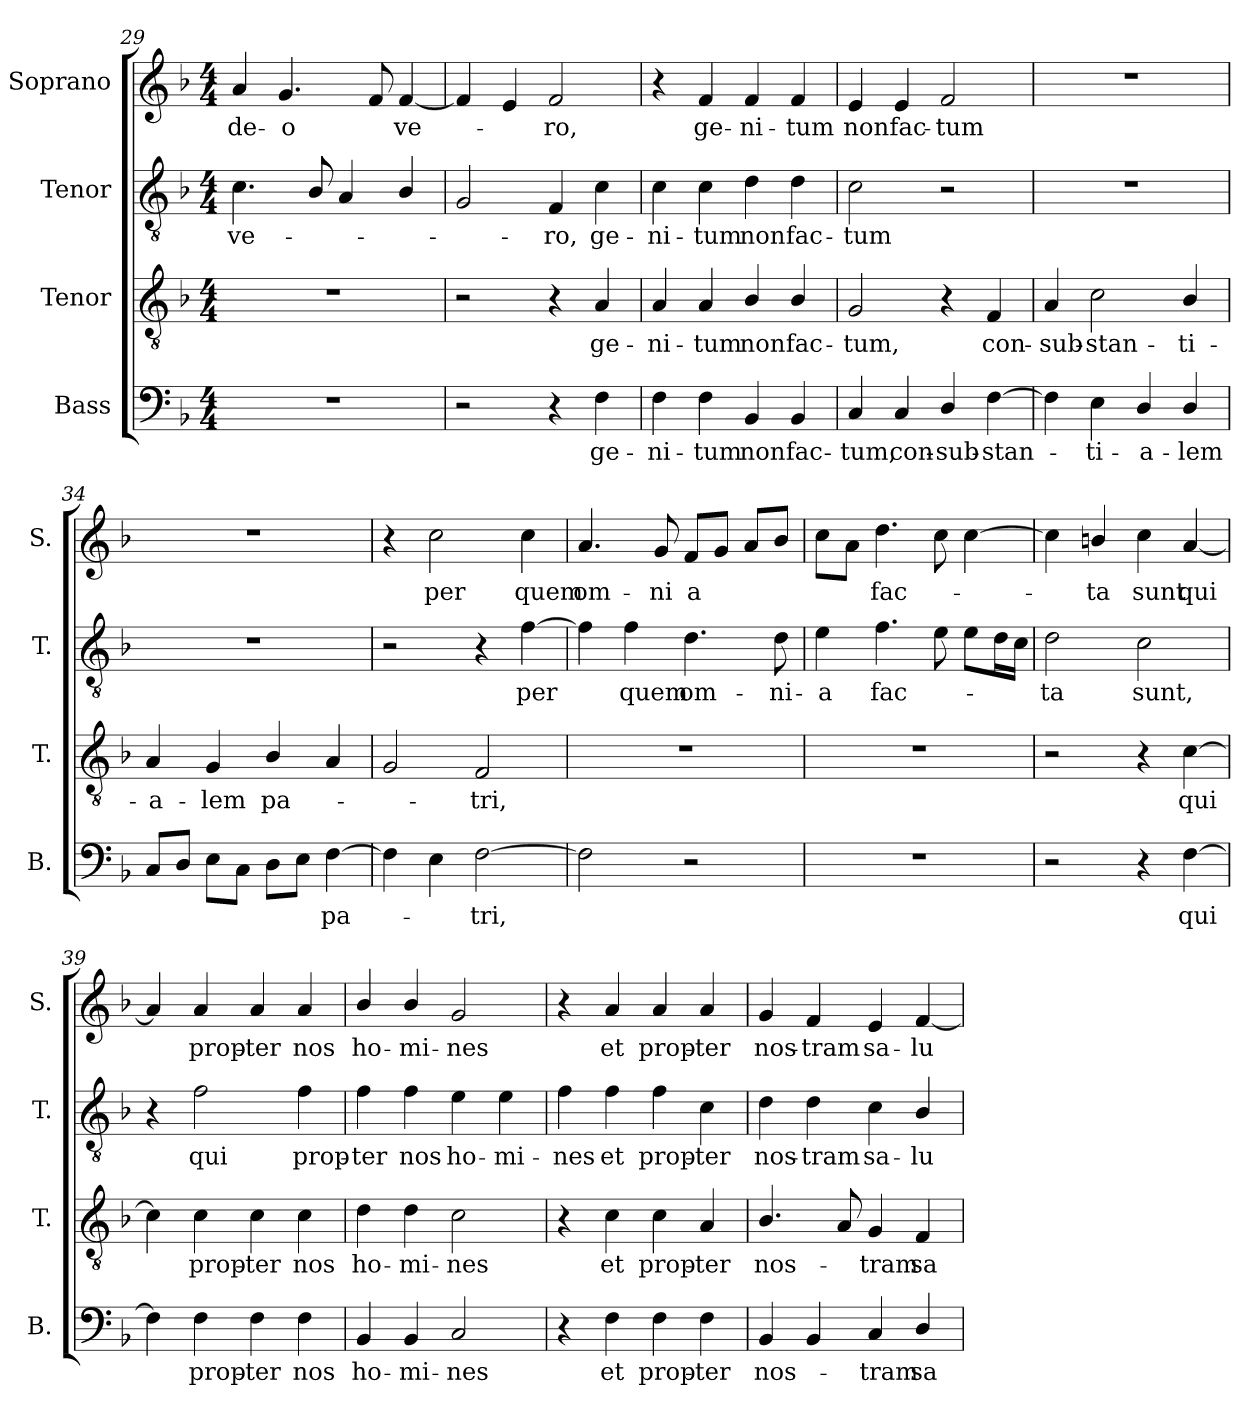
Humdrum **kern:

**kern	**text	**kern	**text	**kern	**text	**kern	**text
*part4	*part4	*part3	*part3	*part2	*part2	*part1	*part1
*staff4	*staff4	*staff3	*staff3	*staff2	*staff2	*staff1	*staff1
*I"Bass	*	*I"Tenor	*	*I"Tenor	*	*I"Soprano	*
*I'B.	*	*I'T.	*	*I'T.	*	*I'S.	*
*clefF4	*	*clefGv2	*	*clefGv2	*	*clefG2	*
*	*	*ITrd7c12	*	*ITrd7c12	*	*	*
*k[b-]	*	*k[b-]	*	*k[b-]	*	*k[b-]	*
*F:	*	*F:	*	*F:	*	*F:	*
*M4/4	*	*M4/4	*	*M4/4	*	*M4/4	*
=29	=29	=29	=29	=29	=29	=29	=29
!	!	!	!	!	!LO:LY:b	!	!LO:LY:b
1r	.	1r	.	4.C\	ve-	4a/	de-
!	!	!	!	!	!	!	!LO:LY:b
.	.	.	.	.	.	4.g/	-o
.	.	.	.	8BB-/	.	.	.
.	.	.	.	4AA/	.	.	.
.	.	.	.	.	.	8f/	.
!	!	!	!	!	!	!	!LO:LY:b
.	.	.	.	4BB-/	.	[4f/	ve-
=30	=30	=30	=30	=30	=30	=30	=30
2r	.	2r	.	2GG/	.	4f/]	.
.	.	.	.	.	.	4e/	.
!	!	!	!	!	!LO:LY:b	!	!LO:LY:b
4r	.	4r	.	4FF/	-ro,	2f/	-ro,
!	!LO:LY:b	!	!LO:LY:b	!	!LO:LY:b	!	!
4F\	ge-	4AA/	ge-	4C\	ge-	.	.
=31	=31	=31	=31	=31	=31	=31	=31
!	!LO:LY:b	!	!LO:LY:b	!	!LO:LY:b	!	!
4F\	-ni-	4AA/	-ni-	4C\	-ni-	4r	.
!	!LO:LY:b	!	!LO:LY:b	!	!LO:LY:b	!	!LO:LY:b
4F\	-tum	4AA/	-tum	4C\	-tum	4f/	ge-
!	!LO:LY:b	!	!LO:LY:b	!	!LO:LY:b	!	!LO:LY:b
4BB-/	non	4BB-/	non	4D\	non	4f/	-ni-
!	!LO:LY:b	!	!LO:LY:b	!	!LO:LY:b	!	!LO:LY:b
4BB-/	fac-	4BB-/	fac-	4D\	fac-	4f/	-tum
=32	=32	=32	=32	=32	=32	=32	=32
!	!LO:LY:b	!	!LO:LY:b	!	!LO:LY:b	!	!LO:LY:b
4C/	-tum,	2GG/	-tum,	2C\	-tum	4e/	non
!	!LO:LY:b	!	!	!	!	!	!LO:LY:b
4C/	con-	.	.	.	.	4e/	fac-
!	!LO:LY:b	!	!	!	!	!	!LO:LY:b
4D/	-sub-	4r	.	2r	.	2f/	-tum
!	!LO:LY:b	!	!LO:LY:b	!	!	!	!
[4F\	-stan-	4FF/	con-	.	.	.	.
=33	=33	=33	=33	=33	=33	=33	=33
!	!	!	!LO:LY:b	!	!	!	!
4F\]	.	4AA/	-sub-	1r	.	1r	.
!	!LO:LY:b	!	!LO:LY:b	!	!	!	!
4E\	-ti-	2C\	-stan-	.	.	.	.
!	!LO:LY:b	!	!	!	!	!	!
4D/	-a-	.	.	.	.	.	.
!	!LO:LY:b	!	!LO:LY:b	!	!	!	!
4D/	-lem	4BB-/	-ti-	.	.	.	.
=34	=34	=34	=34	=34	=34	=34	=34
!	!	!	!LO:LY:b	!	!	!	!
8C/L	.	4AA/	-a-	1r	.	1r	.
8D/J	.	.	.	.	.	.	.
!	!	!	!LO:LY:b	!	!	!	!
8E\L	.	4GG/	-lem	.	.	.	.
8C\J	.	.	.	.	.	.	.
!	!	!	!LO:LY:b	!	!	!	!
8D\L	.	4BB-/	pa-	.	.	.	.
8E\J	.	.	.	.	.	.	.
!	!LO:LY:b	!	!	!	!	!	!
[4F\	pa-	4AA/	.	.	.	.	.
=35	=35	=35	=35	=35	=35	=35	=35
4F\]	.	2GG/	.	2r	.	4r	.
!	!	!	!	!	!	!	!LO:LY:b
4E\	.	.	.	.	.	2cc\	per
!	!LO:LY:b	!	!LO:LY:b	!	!	!	!
[2F\	-tri,	2FF/	-tri,	4r	.	.	.
!	!	!	!	!	!LO:LY:b	!	!LO:LY:b
.	.	.	.	[4F\	per	4cc\	quem
=36	=36	=36	=36	=36	=36	=36	=36
!	!	!	!	!	!	!	!LO:LY:b
2F\]	.	1r	.	4F\]	.	4.a/	om-
!	!	!	!	!	!LO:LY:b	!	!
.	.	.	.	4F\	quem	.	.
!	!	!	!	!	!	!	!LO:LY:b
.	.	.	.	.	.	8g/	-ni
!	!	!	!	!	!LO:LY:b	!	!LO:LY:b
2r	.	.	.	4.D\	om-	8f/L	a
.	.	.	.	.	.	8g/J	.
.	.	.	.	.	.	8a/L	.
!	!	!	!	!	!LO:LY:b	!	!
.	.	.	.	8D\	-ni-	8b-/J	.
=37	=37	=37	=37	=37	=37	=37	=37
!	!	!	!	!	!LO:LY:b	!	!
1r	.	1r	.	4E\	-a	8cc\L	.
.	.	.	.	.	.	8a\J	.
!	!	!	!	!	!LO:LY:b	!	!LO:LY:b
.	.	.	.	4.F\	fac-	4.dd\	fac-
.	.	.	.	8E\	.	8cc\	.
.	.	.	.	8E\L	.	[4cc\	.
.	.	.	.	16D\L	.	.	.
.	.	.	.	16C\JJ	.	.	.
=38	=38	=38	=38	=38	=38	=38	=38
!	!	!	!	!	!LO:LY:b	!	!
2r	.	2r	.	2D\	-ta	4cc\]	.
!	!	!	!	!	!	!	!LO:LY:b
.	.	.	.	.	.	4bn/	-ta
!	!	!	!	!	!LO:LY:b	!	!LO:LY:b
4r	.	4r	.	2C\	sunt,	4cc\	sunt
!	!LO:LY:b	!	!LO:LY:b	!	!	!	!LO:LY:b
[4F\	qui	[4C\	qui	.	.	[4a/	qui
=39	=39	=39	=39	=39	=39	=39	=39
4F\]	.	4C\]	.	4r	.	4a/]	.
!	!LO:LY:b	!	!LO:LY:b	!	!LO:LY:b	!	!LO:LY:b
4F\	prop-	4C\	prop-	2F\	qui	4a/	prop-
!	!LO:LY:b	!	!LO:LY:b	!	!	!	!LO:LY:b
4F\	-ter	4C\	-ter	.	.	4a/	-ter
!	!LO:LY:b	!	!LO:LY:b	!	!LO:LY:b	!	!LO:LY:b
4F\	nos	4C\	nos	4F\	prop-	4a/	nos
=40	=40	=40	=40	=40	=40	=40	=40
!	!LO:LY:b	!	!LO:LY:b	!	!LO:LY:b	!	!LO:LY:b
4BB-/	ho-	4D\	ho-	4F\	-ter	4b-/	ho-
!	!LO:LY:b	!	!LO:LY:b	!	!LO:LY:b	!	!LO:LY:b
4BB-/	-mi-	4D\	-mi-	4F\	nos	4b-/	-mi-
!	!LO:LY:b	!	!LO:LY:b	!	!LO:LY:b	!	!LO:LY:b
2C/	-nes	2C\	-nes	4E\	ho-	2g/	-nes
!	!	!	!	!	!LO:LY:b	!	!
.	.	.	.	4E\	-mi-	.	.
=41	=41	=41	=41	=41	=41	=41	=41
!	!	!	!	!	!LO:LY:b	!	!
4r	.	4r	.	4F\	-nes	4r	.
!	!LO:LY:b	!	!LO:LY:b	!	!LO:LY:b	!	!LO:LY:b
4F\	et	4C\	et	4F\	et	4a/	et
!	!LO:LY:b	!	!LO:LY:b	!	!LO:LY:b	!	!LO:LY:b
4F\	prop-	4C\	prop-	4F\	prop-	4a/	prop-
!	!LO:LY:b	!	!LO:LY:b	!	!LO:LY:b	!	!LO:LY:b
4F\	-ter	4AA/	-ter	4C\	-ter	4a/	-ter
=42	=42	=42	=42	=42	=42	=42	=42
!	!LO:LY:b	!	!LO:LY:b	!	!LO:LY:b	!	!LO:LY:b
4BB-/	nos-	4.BB-/	nos-	4D\	nos-	4g/	nos-
!	!	!	!	!	!LO:LY:b	!	!LO:LY:b
4BB-/	.	.	.	4D\	-tram	4f/	-tram
.	.	8AA/	.	.	.	.	.
!	!LO:LY:b	!	!LO:LY:b	!	!LO:LY:b	!	!LO:LY:b
4C/	-tram	4GG/	-tram	4C\	sa-	4e/	sa-
!	!LO:LY:b	!	!LO:LY:b	!	!LO:LY:b	!	!LO:LY:b
4D/	sa-	4FF/	sa-	4BB-/	-lu-	[4f/	-lu-
=	=	=	=	=	=	=	=
*-	*-	*-	*-	*-	*-	*-	*-
